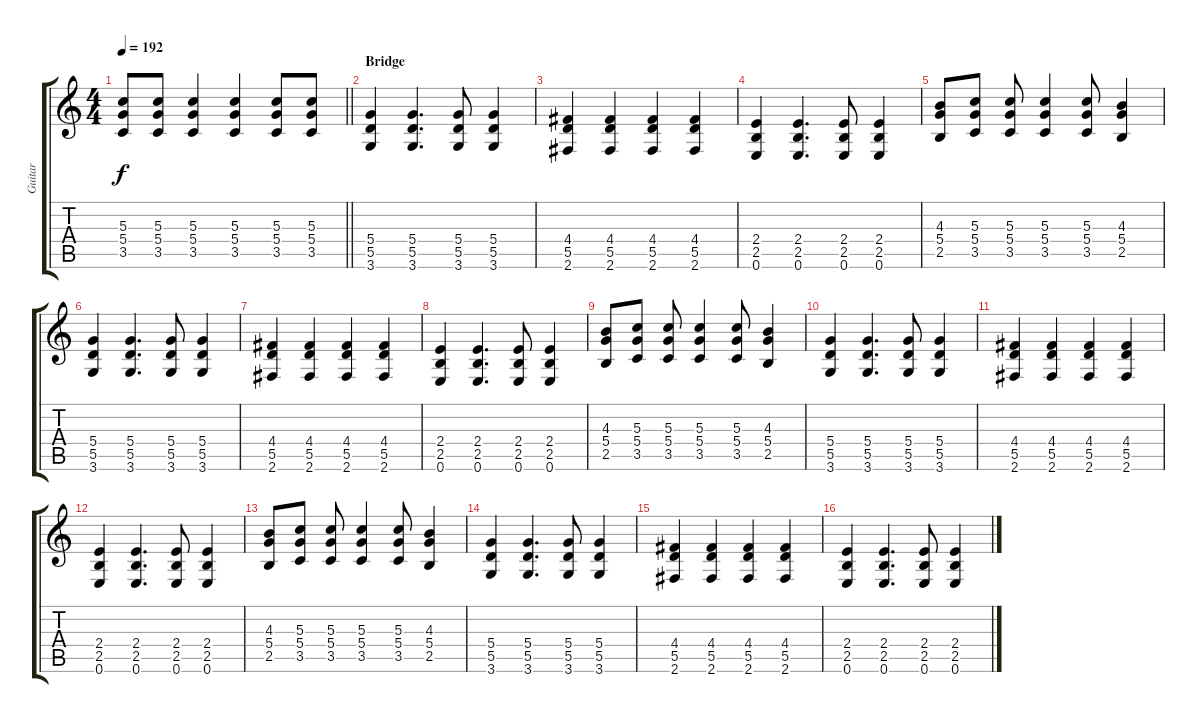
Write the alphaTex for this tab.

\track ("Guitar" "Guitar") {instrument acousticguitarsteel}
\staff {score tabs}
\tuning (E4 B3 G3 D3 A2 E2) {hide}
\ts (4 4)
\tempo 192
\clef g2
\barLineRight lightlight
\ks c
(5.3 5.4 3.5).8{dy f} (5.3 5.4 3.5).8 (5.3 5.4 3.5).4 (5.3 5.4 3.5).4 (5.3 5.4 3.5).8 (5.3 5.4 3.5).8 |
\section ("" "Bridge")
(5.4 5.5 3.6).4 (5.4 5.5 3.6).4{d} (5.4 5.5 3.6).8 (5.4 5.5 3.6).4 |
(4.4 5.5 2.6).4 (4.4 5.5 2.6).4 (4.4 5.5 2.6).4 (4.4 5.5 2.6).4 |
(2.4 2.5 0.6).4 (2.4 2.5 0.6).4{d} (2.4 2.5 0.6).8 (2.4 2.5 0.6).4 |
(4.3 5.4 2.5).8 (5.3 5.4 3.5).8 (5.3 5.4 3.5).8 (5.3 5.4 3.5).4 (5.3 5.4 3.5).8 (4.3 5.4 2.5).4 |
(5.4 5.5 3.6).4 (5.4 5.5 3.6).4{d} (5.4 5.5 3.6).8 (5.4 5.5 3.6).4 |
(4.4 5.5 2.6).4 (4.4 5.5 2.6).4 (4.4 5.5 2.6).4 (4.4 5.5 2.6).4 |
(2.4 2.5 0.6).4 (2.4 2.5 0.6).4{d} (2.4 2.5 0.6).8 (2.4 2.5 0.6).4 |
(4.3 5.4 2.5).8 (5.3 5.4 3.5).8 (5.3 5.4 3.5).8 (5.3 5.4 3.5).4 (5.3 5.4 3.5).8 (4.3 5.4 2.5).4 |
(5.4 5.5 3.6).4 (5.4 5.5 3.6).4{d} (5.4 5.5 3.6).8 (5.4 5.5 3.6).4 |
(4.4 5.5 2.6).4 (4.4 5.5 2.6).4 (4.4 5.5 2.6).4 (4.4 5.5 2.6).4 |
(2.4 2.5 0.6).4 (2.4 2.5 0.6).4{d} (2.4 2.5 0.6).8 (2.4 2.5 0.6).4 |
(4.3 5.4 2.5).8 (5.3 5.4 3.5).8 (5.3 5.4 3.5).8 (5.3 5.4 3.5).4 (5.3 5.4 3.5).8 (4.3 5.4 2.5).4 |
(5.4 5.5 3.6).4 (5.4 5.5 3.6).4{d} (5.4 5.5 3.6).8 (5.4 5.5 3.6).4 |
(4.4 5.5 2.6).4 (4.4 5.5 2.6).4 (4.4 5.5 2.6).4 (4.4 5.5 2.6).4 |
(2.4 2.5 0.6).4 (2.4 2.5 0.6).4{d} (2.4 2.5 0.6).8 (2.4 2.5 0.6).4
